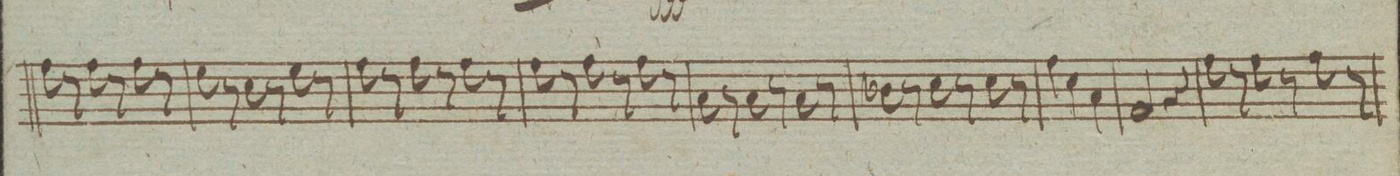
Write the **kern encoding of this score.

**kern	**dynam
*I"Violoncello.	*
*clefF4	*
*k[b-e-a-d-]	*
*met(c|)	*
*M3/4	*
8A-\	.
8r	.
8A-\	.
8r	.
8A-\	.
8r	.
=64	=64
8G\	.
8r	.
8E-\	.
8r	.
8G\	.
8r	.
=65	=65
8A-\	.
8r	.
8A-\	.
8r	.
8A-\	.
8r	.
=66	=66
8A-\	.
8r	.
8A-\	.
8r	.
8A-\	.
8r	.
=67	=67
8C\	.
8r	.
8C\	.
8r	.
8C\	.
8r	.
=68	=68
8D-X\	.
8r	.
8E-\	.
8r	.
8E-\	.
8r	.
=69	=69
4A-\	.
4E-\	.
4C\	.
=70	=70
2AA-/	.
4r	.
=71	=71
8A-\	.
8r	.
8A-\	.
8r	.
8A-\	.
8r	.
=72	=72
*-	*-
